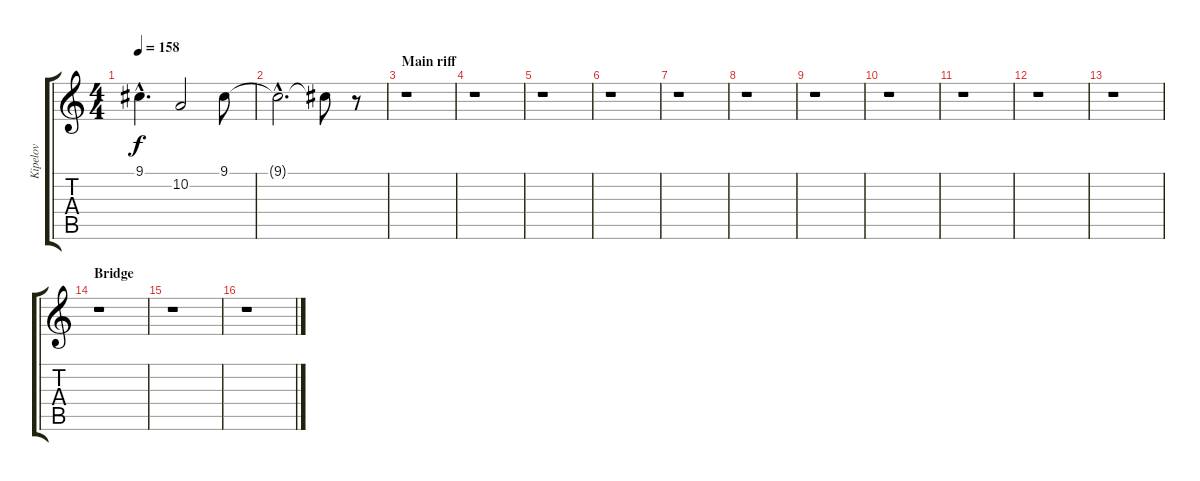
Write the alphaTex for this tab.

\track ("Kipelov" "Kipelov") {instrument tenorsax}
\staff {score tabs}
\tuning (E4 B3 G3 D3 A2 E2) {hide}
\ts (4 4)
\tempo 158
\clef g2
\ks c
9.1{hac t}.4{d dy f} 10.2.2 9.1.8 |
9.1{hac t}.2{d} 9.1{t}.8 r.8 |
\section ("" "Main riff")
r.1 |
r.1 |
r.1 |
r.1 |
r.1 |
r.1 |
r.1 |
r.1 |
r.1 |
r.1 |
r.1 |
\section ("" "Bridge")
r.1 |
r.1 |
r.1
